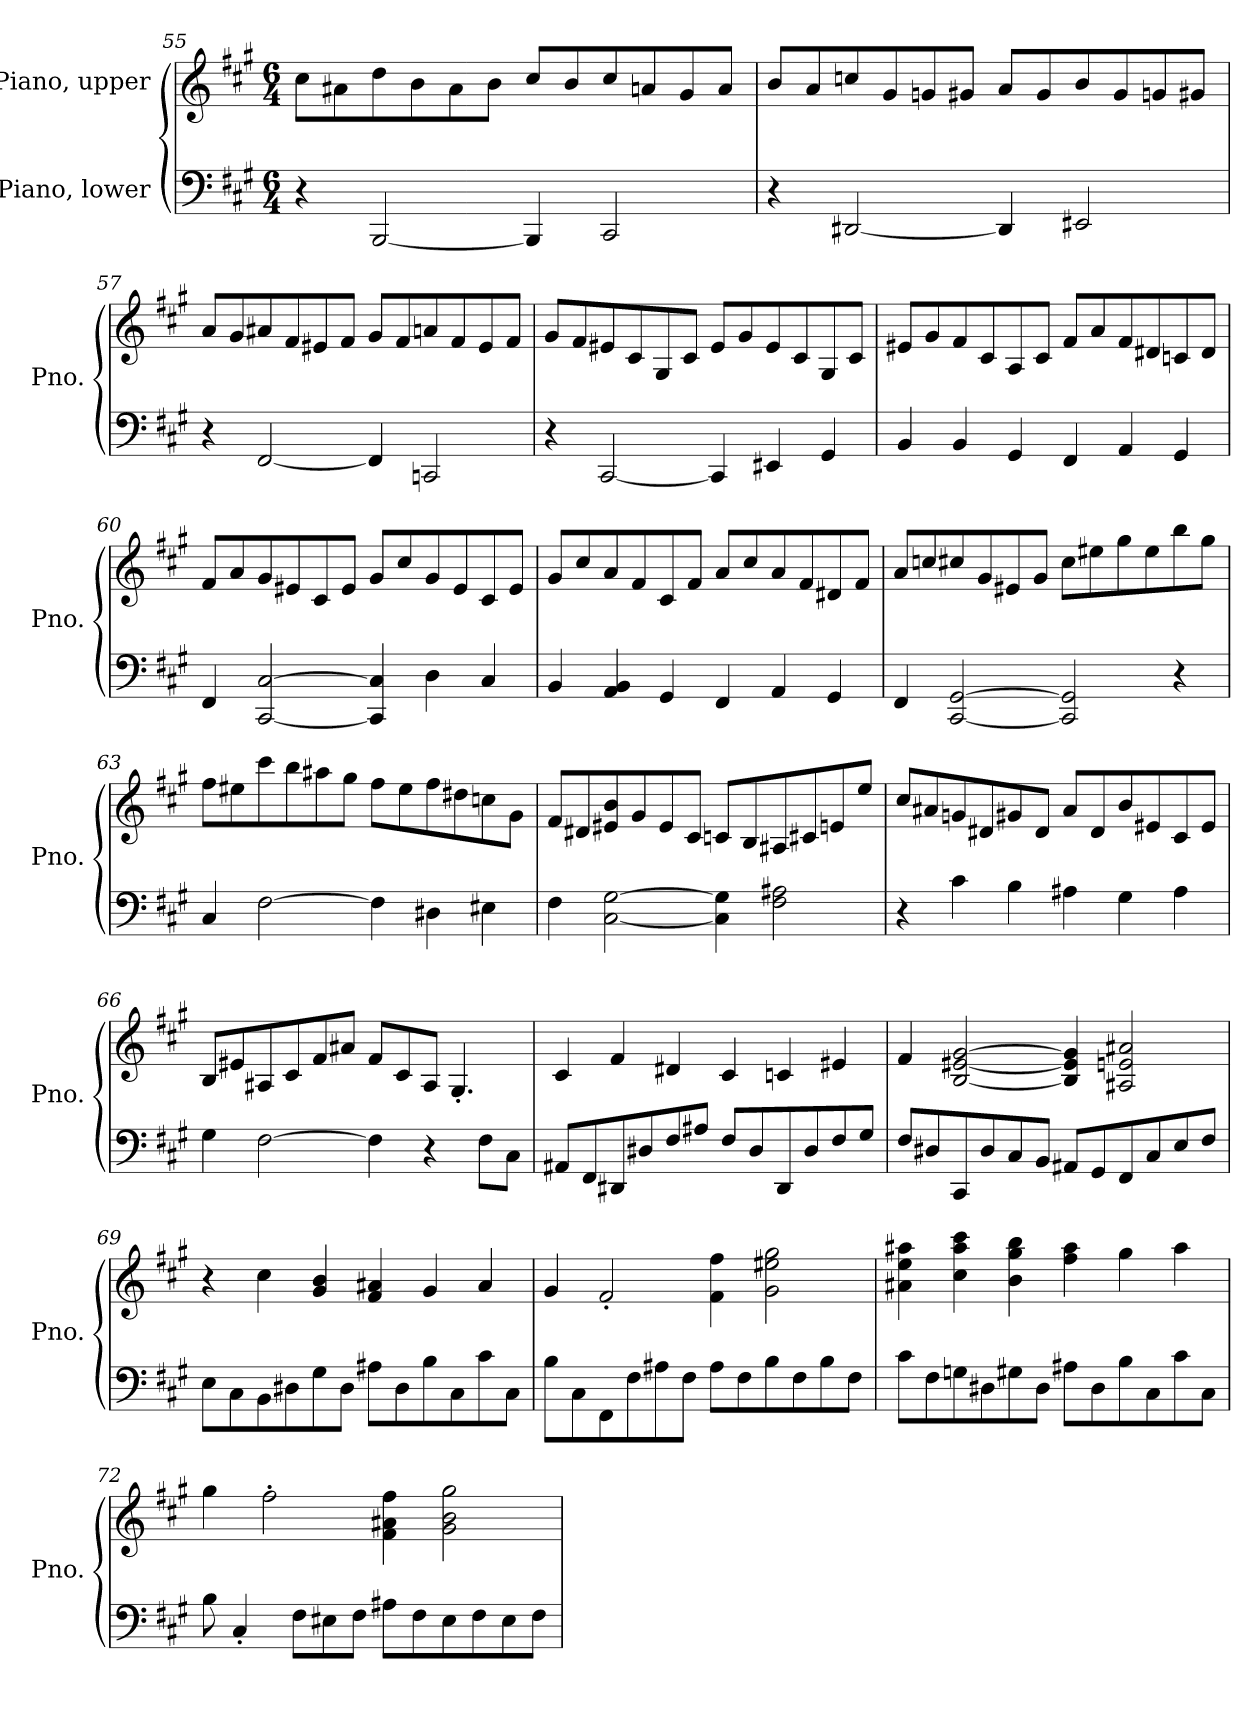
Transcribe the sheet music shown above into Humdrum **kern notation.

**kern	**kern
*part2	*part1
*staff2	*staff1
*I"Piano, lower	*I"Piano, upper
*I'Pno.	*I'Pno.
*clefF4	*clefG2
*k[f#c#g#]	*k[f#c#g#]
*M6/4	*M6/4
=55	=55
4r	8cc#\L
.	8a#X\
[2BBB/	8dd\
.	8b\
.	8a#\
.	8b\J
4BBB/]	8cc#/L
.	8b/
2CC#/	8cc#/
.	8an/
.	8g#/
.	8a/J
=56	=56
4r	8b/L
.	8a/
[2DD#X/	8ccn/
.	8g#/
.	8gn/
.	8g#X/J
4DD#/]	8a/L
.	8g#/
2EE#X/	8b/
.	8g#/
.	8gn/
.	8g#X/J
!!LO:LB:g=z
=57	=57
4r	8a/L
.	8g#/
[2FF#/	8a#X/
.	8f#/
.	8e#X/
.	8f#/J
4FF#/]	8g#/L
.	8f#/
2CCn/	8an/
.	8f#/
.	8e#/
.	8f#/J
=58	=58
4r	8g#/L
.	8f#/
[2CC#/	8e#X/
.	8c#/
.	8G#/
.	8c#/J
4CC#/]	8e#/L
.	8g#/
4EE#X/	8e#/
.	8c#/
4GG#/	8G#/
.	8c#/J
!!LO:LB:g=z
=59	=59
4BB/	8e#X/L
.	8g#/
4BB/	8f#/
.	8c#/
4GG#/	8A/
.	8c#/J
4FF#/	8f#/L
.	8a/
4AA/	8f#/
.	8d#X/
4GG#/	8cn/
.	8d#/J
=60	=60
4FF#/	8f#/L
.	8a/
[2CC#/ [2C#/	8g#/
.	8e#X/
.	8c#/
.	8e#/J
4CC#/] 4C#/]	8g#/L
.	8cc#/
4D\	8g#/
.	8e#/
4C#/	8c#/
.	8e#/J
=61	=61
4BB/	8g#/L
.	8cc#/
4AA/ 4BB/	8a/
.	8f#/
4GG#/	8c#/
.	8f#/J
4FF#/	8a/L
.	8cc#/
4AA/	8a/
.	8f#/
4GG#/	8d#X/
.	8f#/J
!!LO:LB:g=z
=62	=62
4FF#/	8a/L
.	8ccn/
[2CC#/ [2GG#/	8cc#X/
.	8g#/
.	8e#X/
.	8g#/J
2CC#/] 2GG#/]	8cc#\L
.	8ee#X\
.	8gg#\
.	8ee#\
4r	8bb\
.	8gg#\J
=63	=63
4C#/	8ff#\L
.	8ee#X\
[2F#\	8ccc#\
.	8bb\
.	8aa#X\
.	8gg#\J
4F#\]	8ff#\L
.	8ee#\
4D#X\	8ff#\
.	8dd#X\
4E#X\	8ccn\
.	8g#\J
!!LO:PB:g=z
=64	=64
4F#\	8f#/L
.	8d#X/
[2C#\ [2G#\	8e#X/ 8b/
.	8g#/
.	8e#/
.	8c#/J
4C#\] 4G#\]	8cn/L
.	8B/
2F#\ 2A#X\	8A#X/
.	8c#X/
.	8en/
.	8ee/J
=65	=65
4r	8cc#/L
.	8a#X/
4c#\	8gn/
.	8d#X/
4B\	8g#X/
.	8d#/J
4A#X\	8a#/L
.	8d#/
4G#\	8b/
.	8e#X/
4A#\	8c#/
.	8e#/J
!!LO:LB:g=z
=66	=66
4G#\	8B/L
.	8e#X/
[2F#\	8A#X/
.	8c#/
.	8f#/
.	8a#X/J
4F#\]	8f#/L
.	8c#/
4r	8A#/J
.	4.G#'/
8F#\L	.
8C#\J	.
=67	=67
8AA#X/L	4c#/
8FF#/	.
8DD#X/	4f#/
8D#X/	.
8F#/	4d#X/
8A#X/J	.
8F#/L	4c#/
8D#/	.
8DD#/	4cn/
8D#/	.
8F#/	4e#X/
8G#/J	.
!!LO:LB:g=z
=68	=68
8F#/L	4f#/
8D#X/	.
8CC#/	[2B/ [2e#X/ [2g#/
8D#/	.
8C#/	.
8BB/J	.
8AA#X/L	4B/] 4e#/] 4g#/]
8GG#/	.
8FF#/	2A#X/ 2en/ 2a#X/
8C#/	.
8E/	.
8F#/J	.
=69	=69
8E\L	4r
8C#\	.
8BB\	4cc#\
8D#X\	.
8G#\	4g#/ 4b/
8D#\J	.
8A#X\L	4f#/ 4a#X/
8D#\	.
8B\	4g#/
8C#\	.
8c#\	4a#/
8C#\J	.
=70	=70
8B\L	4g#/
8C#\	.
8FF#\	2f#'/
8F#\	.
8A#X\	.
8F#\J	.
8A#\L	4f#\ 4ff#\
8F#\	.
8B\	2g#\ 2ee#X\ 2gg#\
8F#\	.
8B\	.
8F#\J	.
!!LO:LB:g=z
=71	=71
8c#\L	4a#X\ 4ee\ 4aa#X\
8F#\	.
8Gn\	4cc#\ 4aa#\ 4ccc#\
8D#X\	.
8G#X\	4b\ 4gg#\ 4bb\
8D#\J	.
8A#X\L	4ff#\ 4aa#\
8D#\	.
8B\	4gg#\
8C#\	.
8c#\	4aa#\
8C#\J	.
=72	=72
8B\	4gg#\
4C#'/	.
.	2ff#'\
8F#\L	.
8E#X\	.
8F#\J	.
8A#X\L	4f#\ 4a#X\ 4ff#\
8F#\	.
8E#\	2g#\ 2b\ 2gg#\
8F#\	.
8E#\	.
8F#\J	.
=	=
*-	*-
